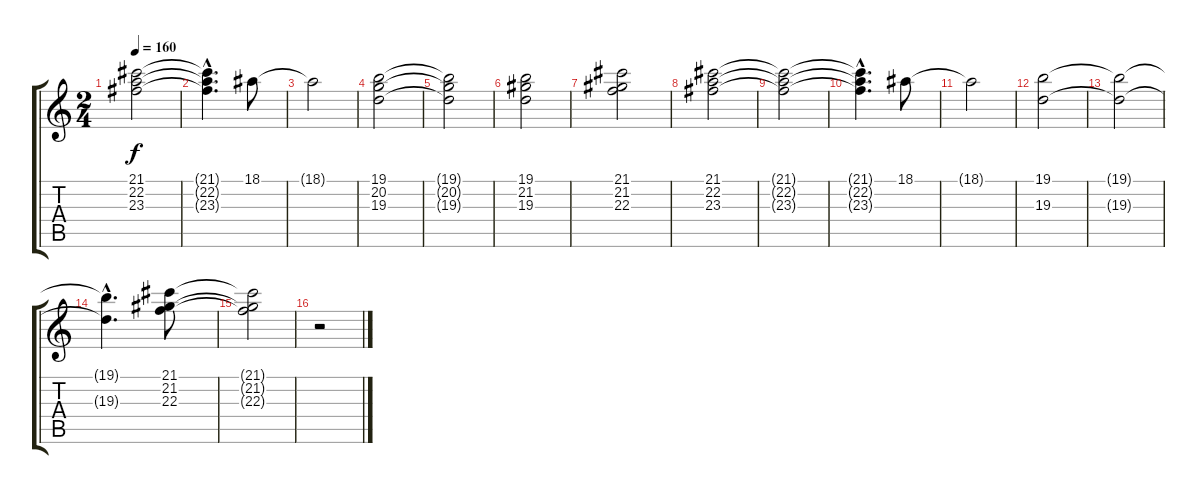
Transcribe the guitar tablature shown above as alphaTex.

\track "" {instrument percussiveorgan}
\staff {score tabs}
\tuning (E4 B3 G3 D3 A2 E2) {hide}
\ts (2 4)
\tempo 160
\clef g2
\ks c
(21.1{t} 22.2{t} 23.3{t}).2{dy f} |
(21.1{t} 22.2{hac t} 23.3{t}).4{d} 18.1.8 |
18.1{t}.2 |
(19.1 20.2 19.3).2 |
(19.1{t} 20.2{t} 19.3{t}).2 |
(19.1 21.2 19.3).2 |
(21.1 21.2 22.3).2 |
(21.1 22.2 23.3).2 |
(21.1{t} 22.2{t} 23.3{t}).2 |
(21.1{t} 22.2{hac t} 23.3{t}).4{d} 18.1.8 |
18.1{t}.2 |
(19.1 19.3).2 |
(19.1{t} 19.3{t}).2 |
(19.1{hac t} 19.3{hac t}).4{d} (21.1 21.2 22.3).8 |
(21.1{t} 21.2{t} 22.3{t}).2 |
r.2
